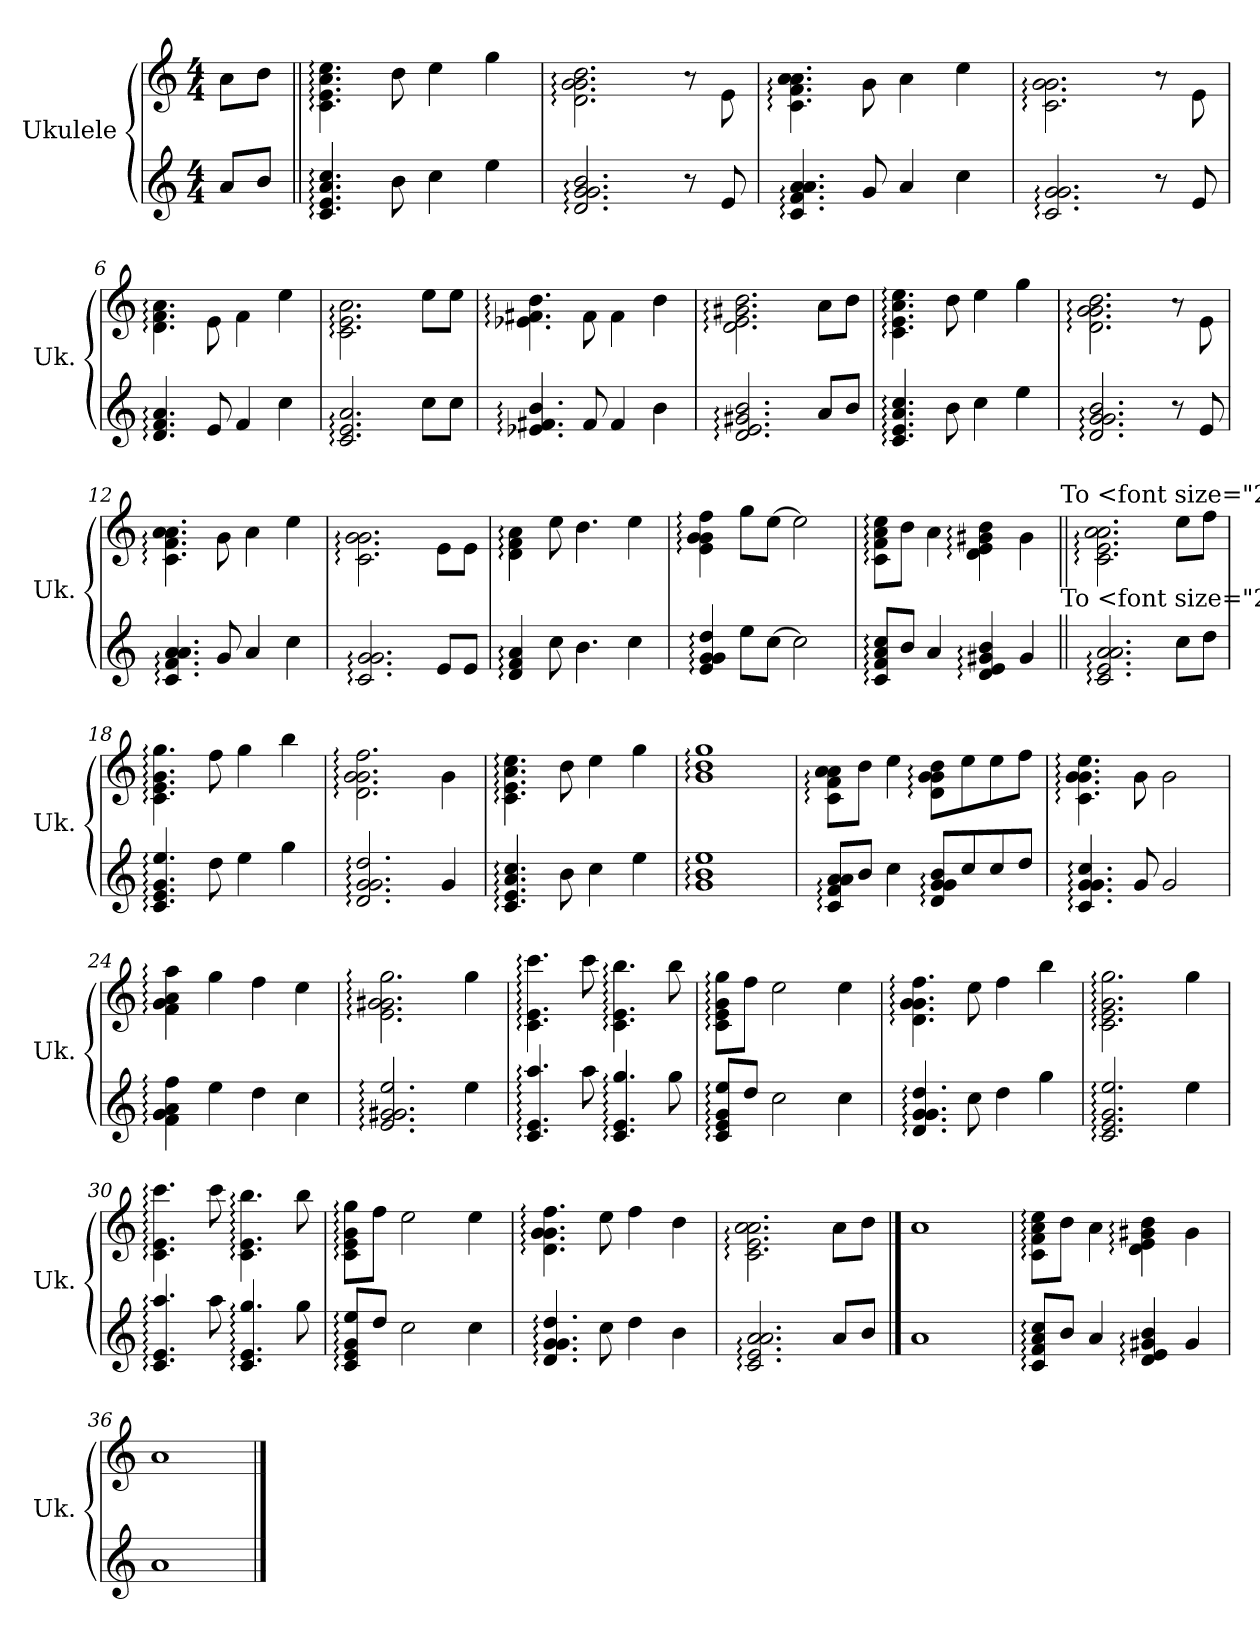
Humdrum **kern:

**kern	**kern
*part1	*part1
*staff2	*staff1
*I"Ukulele	*
*I'Uk.	*
*	*stria4
*clefG2	*
*k[]	*k[]
*M4/4	*M4/4
*MM80	*MM80
=1	=1
8a/L	8a\L
8b/J	8b\J
=2||	=2||
4.c/: 4.e/: 4.a/: 4.cc/:	4.c\: 4.e\: 4.a\: 4.cc\:
8b\	8b\
4cc\	4cc\
4ee\	4ee\
=3	=3
2.d/: 2.g/: 2.g/: 2.b/:	2.d\: 2.g\: 2.g\: 2.b\:
8r	8r
8e/	8e\
!!LO:LB:g=z
=4	=4
4.c/: 4.f/: 4.a/: 4.a/:	4.c\: 4.f\: 4.a\: 4.a\:
8g/	8g\
4a/	4a\
4cc\	4cc\
=5	=5
2.c/: 2.g/: 2.g/:	2.c\: 2.g\: 2.g\:
8r	8r
8e/	8e\
=6	=6
4.d/: 4.f/: 4.a/:	4.d\: 4.f\: 4.a\:
8e/	8e\
4f/	4f\
4cc\	4cc\
!!LO:LB:g=z
=7	=7
2.c/: 2.e/: 2.a/:	2.c\: 2.e\: 2.a\:
8cc\L	8cc\L
8cc\J	8cc\J
=8	=8
4.e-X/: 4.f#X/: 4.b/:	4.e-\: 4.f#\: 4.b\:
8f#/	8f#\
4f#/	4f#\
4b\	4b\
=9	=9
2.d/: 2.e/: 2.g#X/: 2.b/:	2.d\: 2.e\: 2.g#\: 2.b\:
8a/L	8a\L
8b/J	8b\J
!!LO:LB:g=z
=10	=10
4.c/: 4.e/: 4.a/: 4.cc/:	4.c\: 4.e\: 4.a\: 4.cc\:
8b\	8b\
4cc\	4cc\
4ee\	4ee\
=11	=11
2.d/: 2.g/: 2.g/: 2.b/:	2.d\: 2.g\: 2.g\: 2.b\:
8r	8r
8e/	8e\
=12	=12
4.c/: 4.f/: 4.a/: 4.a/:	4.c\: 4.f\: 4.a\: 4.a\:
8g/	8g\
4a/	4a\
4cc\	4cc\
!!LO:LB:g=z
=13	=13
2.c/: 2.g/: 2.g/:	2.c\: 2.g\: 2.g\:
8e/L	8e\L
8e/J	8e\J
=14	=14
4d/: 4f/: 4a/:	4d\: 4f\: 4a\:
8cc\	8cc\
4.b\	4.b\
4cc\	4cc\
=15	=15
4e/: 4g/: 4g/: 4dd/:	4e\: 4g\: 4g\: 4dd\:
8ee\L	8ee\L
[8cc\J	[8cc\J
2cc\]	2cc\]
!!LO:LB:g=z
=16	=16
8c/: 8f/: 8a/: 8cc/:L	8c\: 8f\: 8a\: 8cc\:L
8b/J	8b\J
4a/	4a\
4d/: 4e/: 4g#X/: 4b/:	4d\: 4e\: 4g#\: 4b\:
4g#/	4g#\
!	!LO:TX:a:t=To <font size="20"></font><sym>coda</sym>
!LO:TX:a:t=To <font size="20"></font><sym>coda</sym>	!
=17||	=17||
2.c/: 2.e/: 2.a/: 2.a/:	2.c\: 2.e\: 2.a\: 2.a\:
8cc\L	8cc\L
8dd\J	8dd\J
=18	=18
4.c/: 4.e/: 4.g/: 4.ee/:	4.c\: 4.e\: 4.g\: 4.ee\:
8dd\	8dd\
4ee\	4ee\
4gg\	4gg\
!!LO:PB:g=z
=19	=19
2.d/: 2.g/: 2.g/: 2.dd/:	2.d\: 2.g\: 2.g\: 2.dd\:
4g/	4g\
=20	=20
4.c/: 4.e/: 4.a/: 4.cc/:	4.c\: 4.e\: 4.a\: 4.cc\:
8b\	8b\
4cc\	4cc\
4ee\	4ee\
=21	=21
1g: 1b: 1ee:	1g: 1b: 1ee:
!!LO:LB:g=z
=22	=22
8c/: 8f/: 8a/: 8a/:L	8c\: 8f\: 8a\: 8a\:L
8b/J	8b\J
4cc\	4cc\
8d/: 8g/: 8g/: 8b/:L	8d\: 8g\: 8g\: 8b\:L
8cc/	8cc\
8cc/	8cc\
8dd/J	8dd\J
=23	=23
4.c/: 4.g/: 4.g/: 4.cc/:	4.c\: 4.g\: 4.g\: 4.cc\:
8g/	8g\
2g/	2g\
!!LO:LB:g=z
=24	=24
4f\: 4g\: 4a\: 4ff\:	4f\: 4g\: 4a\: 4ff\:
4ee\	4ee\
4dd\	4dd\
4cc\	4cc\
=25	=25
2.e/: 2.g/: 2.g#X/: 2.ee/:	2.e\: 2.g\: 2.g#\: 2.ee\:
4ee\	4ee\
=26	=26
4.c/: 4.e/: 4.aa/:	4.c\: 4.e\: 4.aa\:
8aa\	8aa\
4.c/: 4.e/: 4.gg/:	4.c\: 4.e\: 4.gg\:
8gg\	8gg\
!!LO:LB:g=z
=27	=27
8c/: 8e/: 8g/: 8ee/:L	8c\: 8e\: 8g\: 8ee\:L
8dd/J	8dd\J
2cc\	2cc\
4cc\	4cc\
=28	=28
4.d/: 4.g/: 4.g/: 4.dd/:	4.d\: 4.g\: 4.g\: 4.dd\:
8cc\	8cc\
4dd\	4dd\
4gg\	4gg\
=29	=29
2.c/: 2.e/: 2.g/: 2.ee/:	2.c\: 2.e\: 2.g\: 2.ee\:
4ee\	4ee\
!!LO:LB:g=z
=30	=30
4.c/: 4.e/: 4.aa/:	4.c\: 4.e\: 4.aa\:
8aa\	8aa\
4.c/: 4.e/: 4.gg/:	4.c\: 4.e\: 4.gg\:
8gg\	8gg\
=31	=31
8c/: 8e/: 8g/: 8ee/:L	8c\: 8e\: 8g\: 8ee\:L
8dd/J	8dd\J
2cc\	2cc\
4cc\	4cc\
=32	=32
4.d/: 4.g/: 4.g/: 4.dd/:	4.d\: 4.g\: 4.g\: 4.dd\:
8cc\	8cc\
4dd\	4dd\
4b\	4b\
!!LO:LB:g=z
=33	=33
2.c/: 2.e/: 2.a/: 2.a/:	2.c\: 2.e\: 2.a\: 2.a\:
8a/L	8a\L
8b/J	8b\J
==34	==34
1a	1a
=35	=35
8c/: 8f/: 8a/: 8cc/:L	8c\: 8f\: 8a\: 8cc\:L
8b/J	8b\J
4a/	4a\
4d/: 4e/: 4g#X/: 4b/:	4d\: 4e\: 4g#\: 4b\:
4g#/	4g#\
!!LO:PB:g=z
=36	=36
1a	1a
==	==
*-	*-
